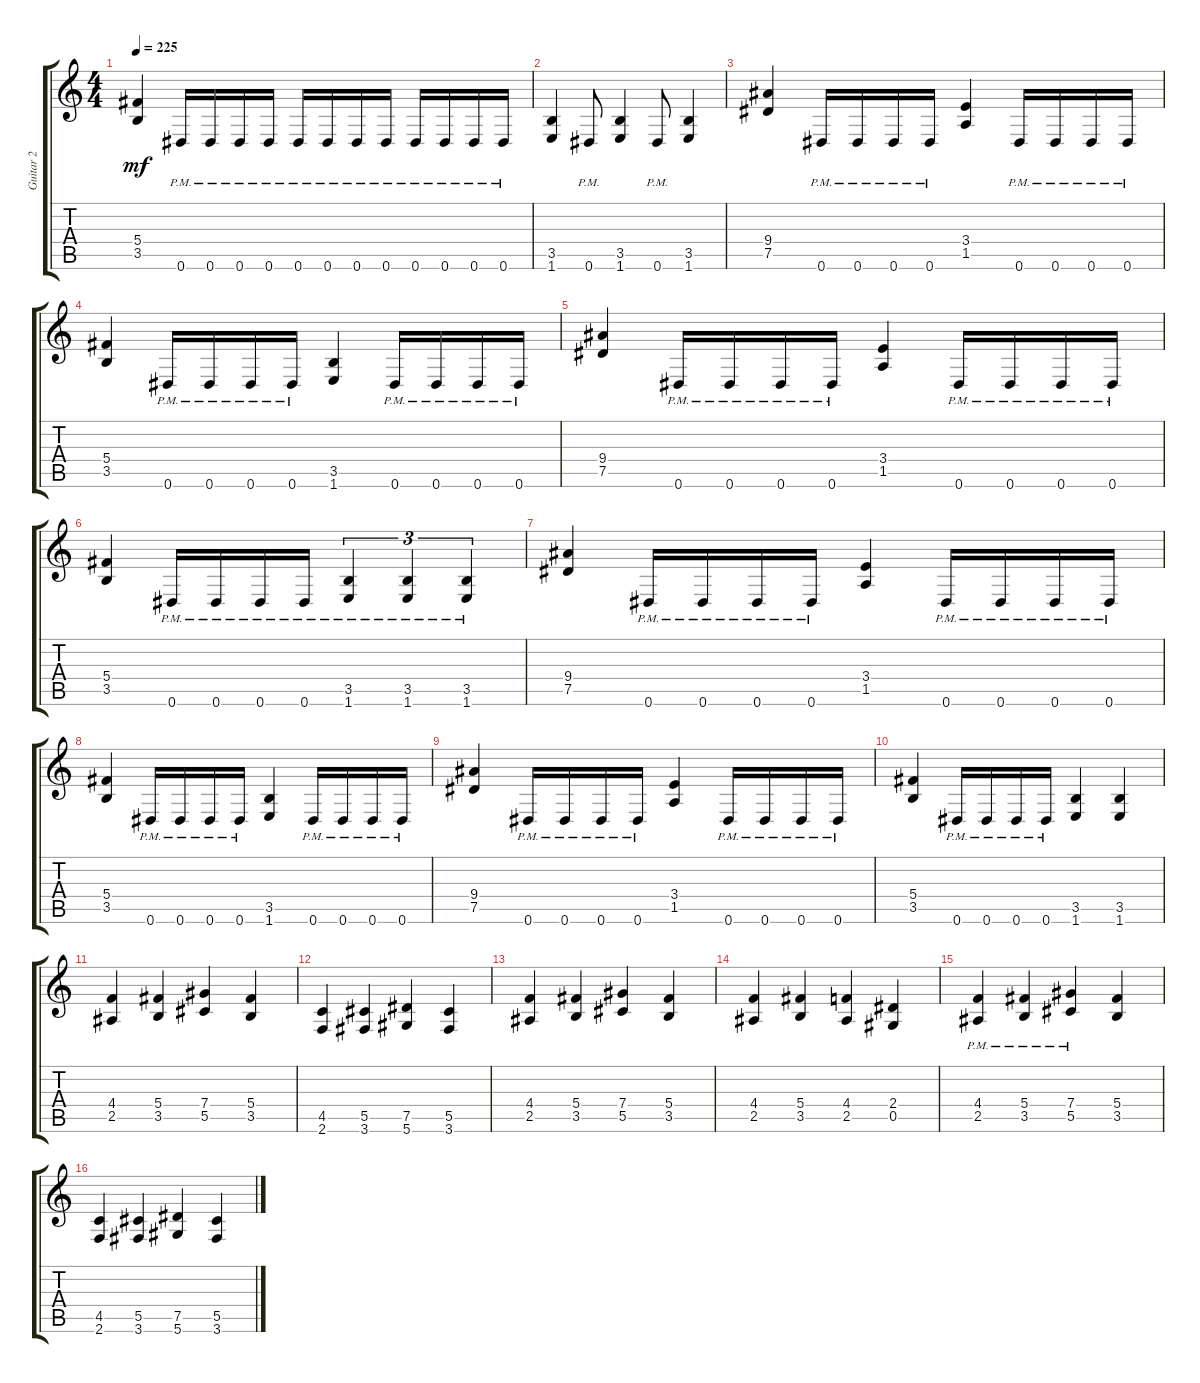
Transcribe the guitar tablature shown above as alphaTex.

\track ("Guitar 2" "Guitar 2") {instrument distortionguitar}
\staff {score tabs}
\tuning (Eb4 Bb3 Gb3 Db3 Ab2 Eb2) {hide}
\ts (4 4)
\tempo 225
\clef g2
\ks c
(5.4 3.5).4{dy mf} 0.6{pm}.16 0.6{pm}.16 0.6{pm}.16 0.6{pm}.16 0.6{pm}.16 0.6{pm}.16 0.6{pm}.16 0.6{pm}.16 0.6{pm}.16 0.6{pm}.16 0.6{pm}.16 0.6{pm}.16 |
(3.5 1.6).4 0.6{pm}.8 (3.5 1.6).4 0.6{pm}.8 (3.5 1.6).4 |
(9.4 7.5).4 0.6{pm}.16 0.6{pm}.16 0.6{pm}.16 0.6{pm}.16 (3.4 1.5).4 0.6{pm}.16 0.6{pm}.16 0.6{pm}.16 0.6{pm}.16 |
(5.4 3.5).4 0.6{pm}.16 0.6{pm}.16 0.6{pm}.16 0.6{pm}.16 (3.5 1.6).4 0.6{pm}.16 0.6{pm}.16 0.6{pm}.16 0.6{pm}.16 |
(9.4 7.5).4 0.6{pm}.16 0.6{pm}.16 0.6{pm}.16 0.6{pm}.16 (3.4 1.5).4 0.6{pm}.16 0.6{pm}.16 0.6{pm}.16 0.6{pm}.16 |
(5.4 3.5).4 0.6{pm}.16 0.6{pm}.16 0.6{pm}.16 0.6{pm}.16 (3.5{pm} 1.6{pm}).4{tu (3 2)} (3.5{pm} 1.6{pm}).4{tu (3 2)} (3.5{pm} 1.6{pm}).4{tu (3 2)} |
(9.4 7.5).4 0.6{pm}.16 0.6{pm}.16 0.6{pm}.16 0.6{pm}.16 (3.4 1.5).4 0.6{pm}.16 0.6{pm}.16 0.6{pm}.16 0.6{pm}.16 |
(5.4 3.5).4 0.6{pm}.16 0.6{pm}.16 0.6{pm}.16 0.6{pm}.16 (3.5 1.6).4 0.6{pm}.16 0.6{pm}.16 0.6{pm}.16 0.6{pm}.16 |
(9.4 7.5).4 0.6{pm}.16 0.6{pm}.16 0.6{pm}.16 0.6{pm}.16 (3.4 1.5).4 0.6{pm}.16 0.6{pm}.16 0.6{pm}.16 0.6{pm}.16 |
(5.4 3.5).4 0.6{pm}.16 0.6{pm}.16 0.6{pm}.16 0.6{pm}.16 (3.5 1.6).4 (3.5 1.6).4 |
(4.4 2.5).4 (5.4 3.5).4 (7.4 5.5).4 (5.4 3.5).4 |
(4.5 2.6).4 (5.5 3.6).4 (7.5 5.6).4 (5.5 3.6).4 |
(4.4 2.5).4 (5.4 3.5).4 (7.4 5.5).4 (5.4 3.5).4 |
(4.4 2.5).4 (5.4 3.5).4 (4.4 2.5).4 (2.4 0.5).4 |
(4.4{pm} 2.5{pm}).4 (5.4{pm} 3.5{pm}).4 (7.4{pm} 5.5{pm}).4 (5.4 3.5).4 |
(4.5 2.6).4 (5.5 3.6).4 (7.5 5.6).4 (5.5 3.6).4
